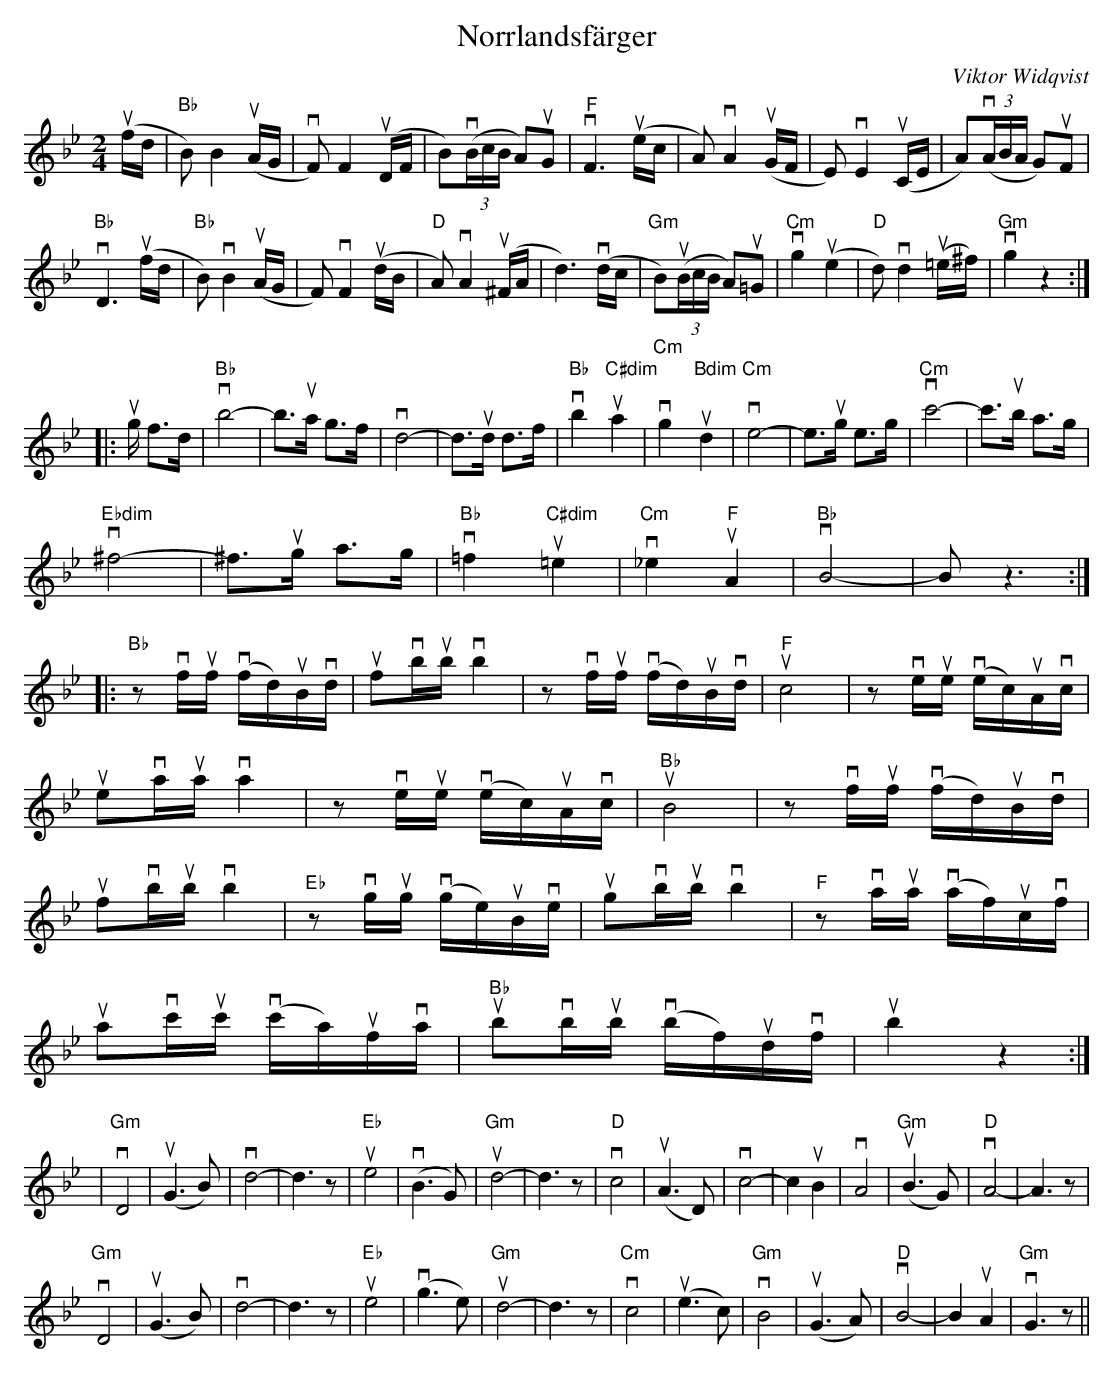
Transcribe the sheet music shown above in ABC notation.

X:1
T:Norrlandsfärger
M:2/4
C:Viktor Widqvist
L:1/8
K:Bb
u(f/d/ |"Bb" B)B2u(A/G/ | vF)F2u(D/F/ | B)(v(3B/c/B/ A)uG | "F"vF3u(e/c/ | A)vA2u(G/F/ | E)vE2u(C/E/ | A)(v(3A/B/A/ G)uF |
"Bb" vD3u(f/d/ | "Bb" B)vB2 u(A/G/ | F)vF2u(d/B/ | "D"A)vA2u(^F/A/ | d3)v(d/c/ | "Gm"B)(u(3B/c/B/ A)u=G | "Cm"vg2 (u'e2 | "D"d)vd2u(=e/^f/) | "Gm"vg2z2 :|
|:ug/ f>d | "Bb"vb4- |b3/ua/ g>f | vd4- |d3/ud/ d>f | "Bb"vb2 "C#dim"ua2 | "Cm"vg2 "Bdim"ud2 | "Cm"ve4- |e3/ug/ e>g |"Cm" vc'4- | c'3/ub/ a>g |
"Ebdim"v^f4- |^f3/ug/ a>g | "Bb"v=f2 "C#dim"u=e2 | "Cm"v_e2 "F"uA2 | "Bb"vB4- | B z3 :|
|:"Bb"zvf/2uf/2 (vf/2d/)2uB/2vd/2 | ufvb/2ub/2 vb2 |zvf/2uf/2 (vf/2d/2)uB/2vd/2 | "F"uc4 |zve/2ue/2 (ve/2c/2)uA/2vc/2 |
ueva/2ua/2 va2 |zve/2ue/2 (ve/2c/2)uA/2vc/2 | "Bb"uB4 |zvf/2uf/2 v(f/2d/2)uB/2vd/2 |
ufvb/2ub/2 vb2 |"Eb"zvg/2ug/2 (vg/2e/2)uB/2ve/2 | ugvb/2ub/2 vb2 |"F"zva/2ua/2 (va/2f/2)uc/2vf/2 |
uavc'/2uc'/2 (vc'/2a/2)uf/2va/2 | "Bb"ubvb/2ub/2 v(b/2f/2)ud/2vf/2 | ub2z2 :|
K:Gm
|"Gm" vD4 | u(G2>B2) | vd4- |d3z| "Eb"ue4 | v(B2>G2) | "Gm"ud4- |d3z| "D"vc4 | u(A2>D2) | vc4- | c2 uB2 | vA4 | "Gm"u(B2>G2) | "D" vA4- | A3z|
"Gm"vD4 | u(G2>B2) | vd4- |d3z| "Eb"ue4 | v(g2>e2) | "Gm"ud4- |d3z|  "Cm"vc4 | u(e2>c2) | "Gm"vB4 | u(G2>A2) | "D"vB4- | B2 uA2 | "Gm"vG3z ||
